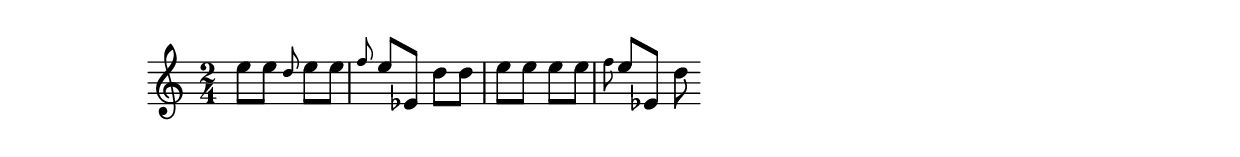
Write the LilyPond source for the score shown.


\version "1.9.8"
\header {

    texidoc ="Space from a normal note/barline to a grace note is
    smaller than to a normal note."
    
}

\score {
    \context Voice \notes
    { \time 2/4
      \relative c'' {
	  e8 e \grace d8 e e \grace f8 e es, d' d
	  e8 e e e \grace { \stemDown f8 \stemBoth } e es, d'

		  }  

    }
    \paper { raggedright = ##t}
    }

